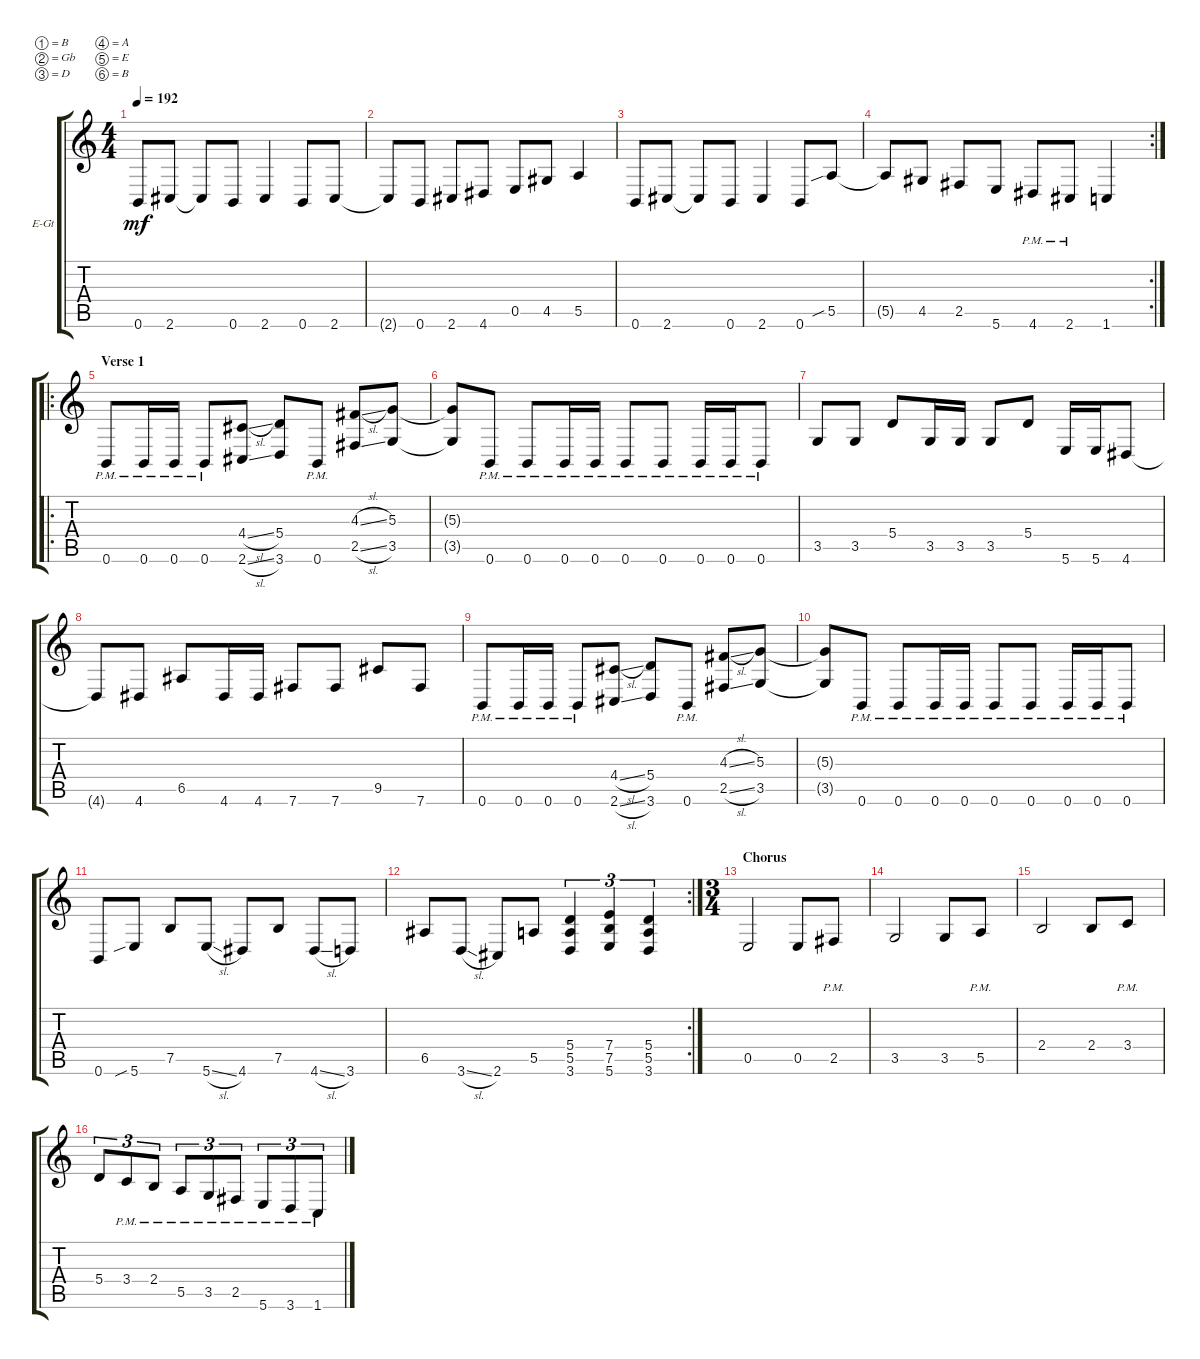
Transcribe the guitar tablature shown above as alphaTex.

\bracketExtendMode groupsimilarinstruments
\firstSystemTrackNameOrientation horizontal
\otherSystemsTrackNameOrientation horizontal
\track ("Electric Guitar 1" "E-Gt") {instrument distortionguitar}
\staff {score tabs}
\tuning (B3 Gb3 D3 A2 E2 B1)
\ts (4 4)
\tempo 192
\clef g2
\ks c
0.6.8{dy mf} 2.6.8 2.6{t}.8 0.6.8 2.6.4 0.6.8 2.6.8 |
2.6{t}.8 0.6.8 2.6.8 4.6.8 0.5.8 4.5.8 5.5.4 |
0.6.8 2.6.8 2.6{t}.8 0.6.8 2.6.4 0.6.8 5.5{sib}.8 |
\rc 2
5.5{t}.8 4.5.8 2.5.8 5.6.8 4.6{pm}.8 2.6{pm}.8 1.6.4 |
\ro
\section ("" "Verse 1")
0.6{pm}.8 0.6{pm}.16 0.6{pm}.16 0.6{pm}.8 (2.6{sl} 4.4{sl}).8 (3.6 5.4).8 0.6{pm}.8 (2.5{sl} 4.3{sl}).8 (3.5 5.3).8 |
(3.5{t} 5.3{t}).8 0.6{pm}.8 0.6{pm}.8 0.6{pm}.16 0.6{pm}.16 0.6{pm}.8 0.6{pm}.8 0.6{pm}.16 0.6{pm}.16 0.6{pm}.8 |
3.5.8 3.5.8 5.4.8 3.5.16 3.5.16 3.5.8 5.4.8 5.6.16 5.6.16 4.6.8 |
4.6{t}.8 4.6.8 6.5.8 4.6.16 4.6.16 7.6.8 7.6.8 9.5.8 7.6.8 |
0.6{pm}.8 0.6{pm}.16 0.6{pm}.16 0.6{pm}.8 (2.6{sl} 4.4{sl}).8 (3.6 5.4).8 0.6{pm}.8 (2.5{sl} 4.3{sl}).8 (3.5 5.3).8 |
(3.5{t} 5.3{t}).8 0.6{pm}.8 0.6{pm}.8 0.6{pm}.16 0.6{pm}.16 0.6{pm}.8 0.6{pm}.8 0.6{pm}.16 0.6{pm}.16 0.6{pm}.8 |
0.6.8 5.6{sib}.8 7.5.8 5.6{sl}.8 4.6.8 7.5.8 4.6{sl}.8 3.6.8 |
\rc 2
6.5.8 3.6{sl}.8 2.6.8 5.5.8 (3.6 5.5 5.4).4{tu (3 2)} (5.6 7.5 7.4).4{tu (3 2)} (3.6 5.5 5.4).4{tu (3 2)} |
\ts (3 4)
\section ("" "Chorus")
0.5.2 0.5.8 2.5{pm}.8 |
3.5.2 3.5.8 5.5{pm}.8 |
2.4.2 2.4.8 3.4{pm}.8 |
5.4.8{tu (3 2)} 3.4{pm}.8{tu (3 2)} 2.4{pm}.8{tu (3 2)} 5.5{pm}.8{tu (3 2)} 3.5{pm}.8{tu (3 2)} 2.5{pm}.8{tu (3 2)} 5.6{pm}.8{tu (3 2)} 3.6{pm}.8{tu (3 2)} 1.6{pm}.8{tu (3 2)}
